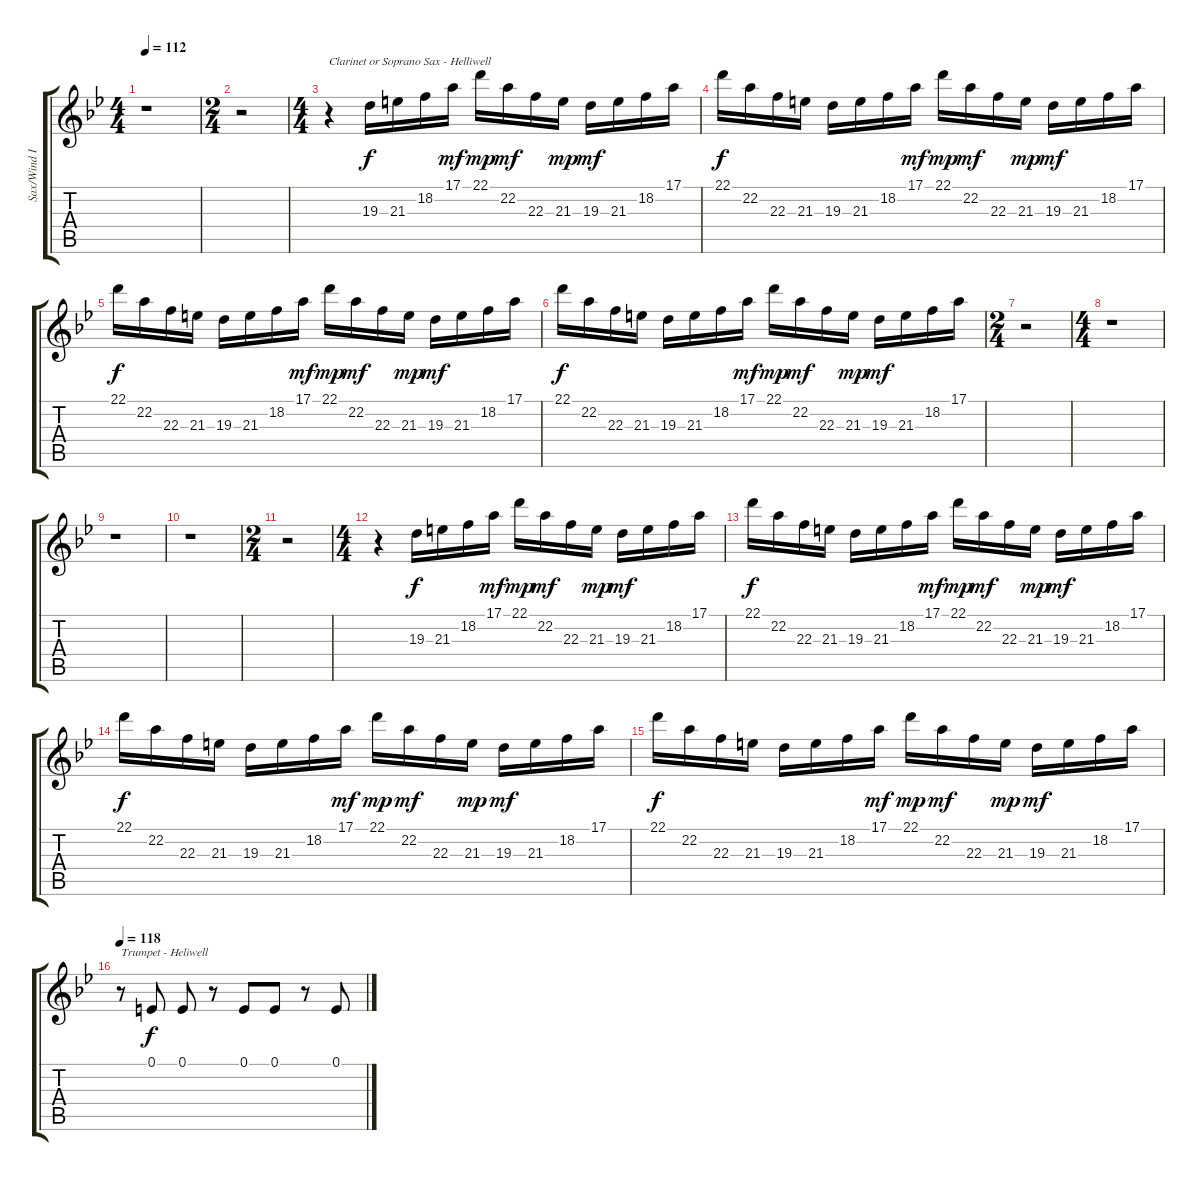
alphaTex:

\track ("Sax/Wind Instruments(Helliwell)" "Sax/Wind I") {instrument altosax}
\staff {score tabs}
\tuning (E4 B3 G3 D3 A2 E2) {hide}
\ts (4 4)
\tempo 112
\clef g2
\ks bb
r.1{dy f} |
\ts (2 4)
r.2 |
\ts (4 4)
r.4{txt "Clarinet or Soprano Sax - Helliwell" volume 16 instrument clarinet} 19.3.16 21.3.16 18.2.16 17.1.16{dy mf} 22.1.16{dy mp} 22.2.16{dy mf} 22.3.16 21.3.16{dy mp} 19.3.16{dy mf} 21.3.16 18.2.16 17.1.16 |
22.1.16{dy f} 22.2.16 22.3.16 21.3.16 19.3.16 21.3.16 18.2.16 17.1.16{dy mf} 22.1.16{dy mp} 22.2.16{dy mf} 22.3.16 21.3.16{dy mp} 19.3.16{dy mf} 21.3.16 18.2.16 17.1.16 |
22.1.16{dy f} 22.2.16 22.3.16 21.3.16 19.3.16 21.3.16 18.2.16 17.1.16{dy mf} 22.1.16{dy mp} 22.2.16{dy mf} 22.3.16 21.3.16{dy mp} 19.3.16{dy mf} 21.3.16 18.2.16 17.1.16 |
22.1.16{dy f} 22.2.16 22.3.16 21.3.16 19.3.16 21.3.16 18.2.16 17.1.16{dy mf} 22.1.16{dy mp} 22.2.16{dy mf} 22.3.16 21.3.16{dy mp} 19.3.16{dy mf} 21.3.16 18.2.16 17.1.16 |
\ts (2 4)
r.2 |
\ts (4 4)
r.1 |
r.1 |
r.1 |
\ts (2 4)
r.2 |
\ts (4 4)
r.4{volume 16 instrument clarinet} 19.3.16{dy f} 21.3.16 18.2.16 17.1.16{dy mf} 22.1.16{dy mp} 22.2.16{dy mf} 22.3.16 21.3.16{dy mp} 19.3.16{dy mf} 21.3.16 18.2.16 17.1.16 |
22.1.16{dy f} 22.2.16 22.3.16 21.3.16 19.3.16 21.3.16 18.2.16 17.1.16{dy mf} 22.1.16{dy mp} 22.2.16{dy mf} 22.3.16 21.3.16{dy mp} 19.3.16{dy mf} 21.3.16 18.2.16 17.1.16 |
22.1.16{dy f} 22.2.16 22.3.16 21.3.16 19.3.16 21.3.16 18.2.16 17.1.16{dy mf} 22.1.16{dy mp} 22.2.16{dy mf} 22.3.16 21.3.16{dy mp} 19.3.16{dy mf} 21.3.16 18.2.16 17.1.16 |
22.1.16{dy f} 22.2.16 22.3.16 21.3.16 19.3.16 21.3.16 18.2.16 17.1.16{dy mf} 22.1.16{dy mp} 22.2.16{dy mf} 22.3.16 21.3.16{dy mp} 19.3.16{dy mf} 21.3.16 18.2.16 17.1.16 |
\tempo 118
r.8{txt "Trumpet - Heliwell" volume 12 instrument trumpet} 0.1.8{dy f} 0.1.8 r.8 0.1.8 0.1.8 r.8 0.1.8
